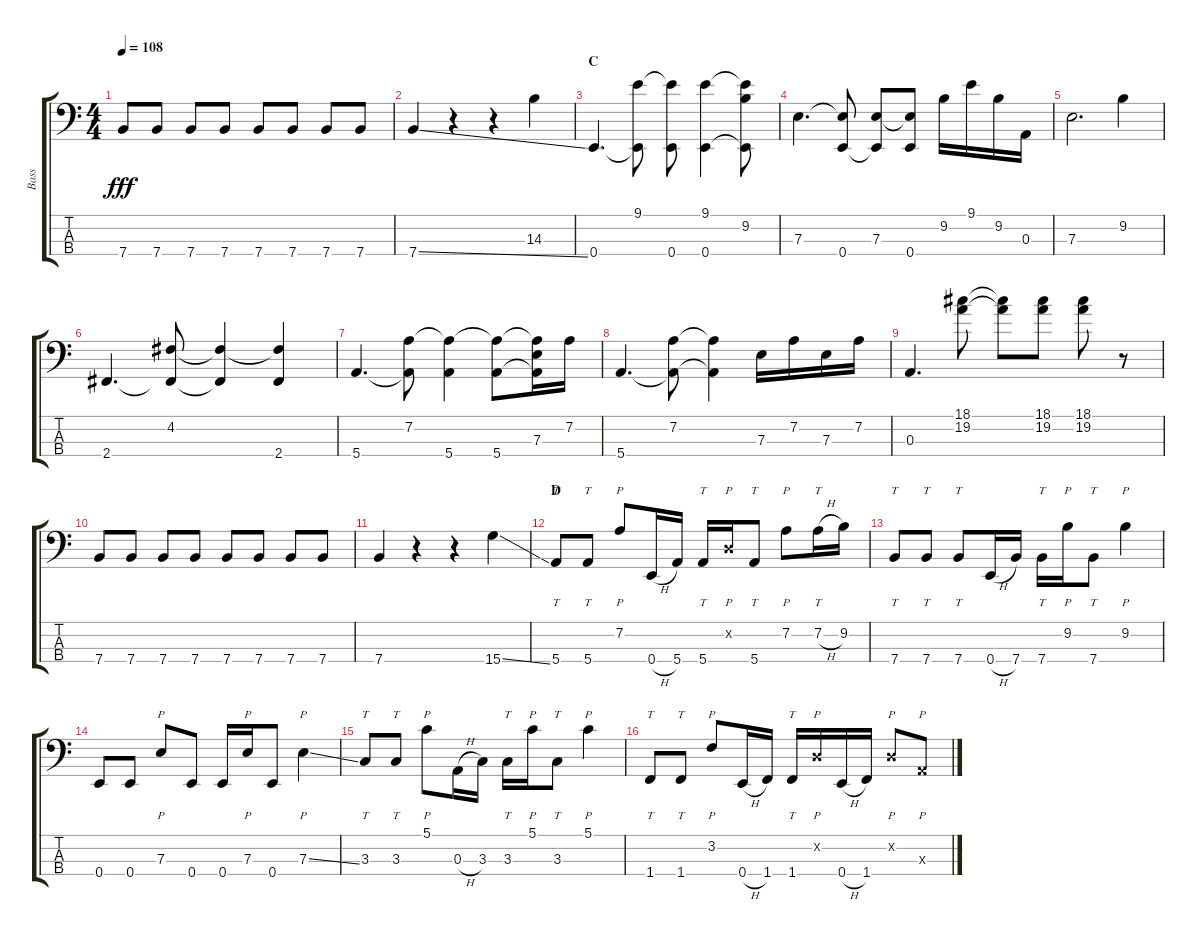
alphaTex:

\track ("Bass" "Bass") {instrument electricbassfinger}
\staff {score tabs}
\tuning (G2 D2 A1 E1) {hide}
\ts (4 4)
\tempo 108
\clef f4
\ks c
7.4.8{dy fff} 7.4.8 7.4.8 7.4.8 7.4.8 7.4.8 7.4.8 7.4.8 |
7.4{ss}.4 r.4 r.4 14.3.4 |
\section ("" "C")
0.4.4{d} (9.1 0.4{t}).8 (9.1{t} 0.4).8 (9.1 0.4).4 (9.1{t} 9.2 0.4{t}).8 |
7.3.4{d} (7.3{t} 0.4).8 (7.3 0.4{t}).8 (7.3{t} 0.4).8 9.2.16 9.1.16 9.2.16 0.3.16 |
7.3.2{d} 9.2.4 |
2.4.4{d} (4.2 2.4{t}).8 (4.2{t} 2.4{t}).4 (4.2{t} 2.4).4 |
5.4.4{d} (7.2 5.4{t}).8 (7.2{t} 5.4).4 (7.2{t} 5.4).8 (7.2{t} 7.3 5.4{t}).16 7.2.16 |
5.4.4{d} (7.2 5.4{t}).8 (7.2{t} 5.4{t}).4 7.3.16 7.2.16 7.3.16 7.2.16 |
0.3.4{d} (18.1 19.2).8 (18.1{t} 19.2{t}).8 (18.1 19.2).8 (18.1 19.2).8 r.8 |
7.4.8 7.4.8 7.4.8 7.4.8 7.4.8 7.4.8 7.4.8 7.4.8 |
7.4.4 r.4 r.4 15.4{ss}.4 |
\section ("" "D")
5.4.8{tt} 5.4.8{tt} 7.2.8{p} 0.4{h}.16 5.4.16 5.4.16{tt} 0.2{x}.16{p} 5.4.8{tt} 7.2.8{p} 7.2{h}.16{tt} 9.2.16 |
7.4.8{tt} 7.4.8{tt} 7.4.8{tt} 0.4{h}.16 7.4.16 7.4.16{tt} 9.2.16{p} 7.4.8{tt} 9.2.4{p} |
0.4.8 0.4.8 7.3.8{p} 0.4.8 0.4.16 7.3.16{p} 0.4.8 7.3{ss}.4{p} |
3.3.8{tt} 3.3.8{tt} 5.1.8{p} 0.3{h}.16 3.3.16 3.3.16{tt} 5.1.16{p} 3.3.8{tt} 5.1.4{p} |
1.4.8{tt} 1.4.8{tt} 3.2.8{p} 0.4{h}.16 1.4.16 1.4.16{tt} 0.2{x}.16{p} 0.4{h}.16 1.4.16 0.2{x}.8{p} 0.3{x}.8{p}
